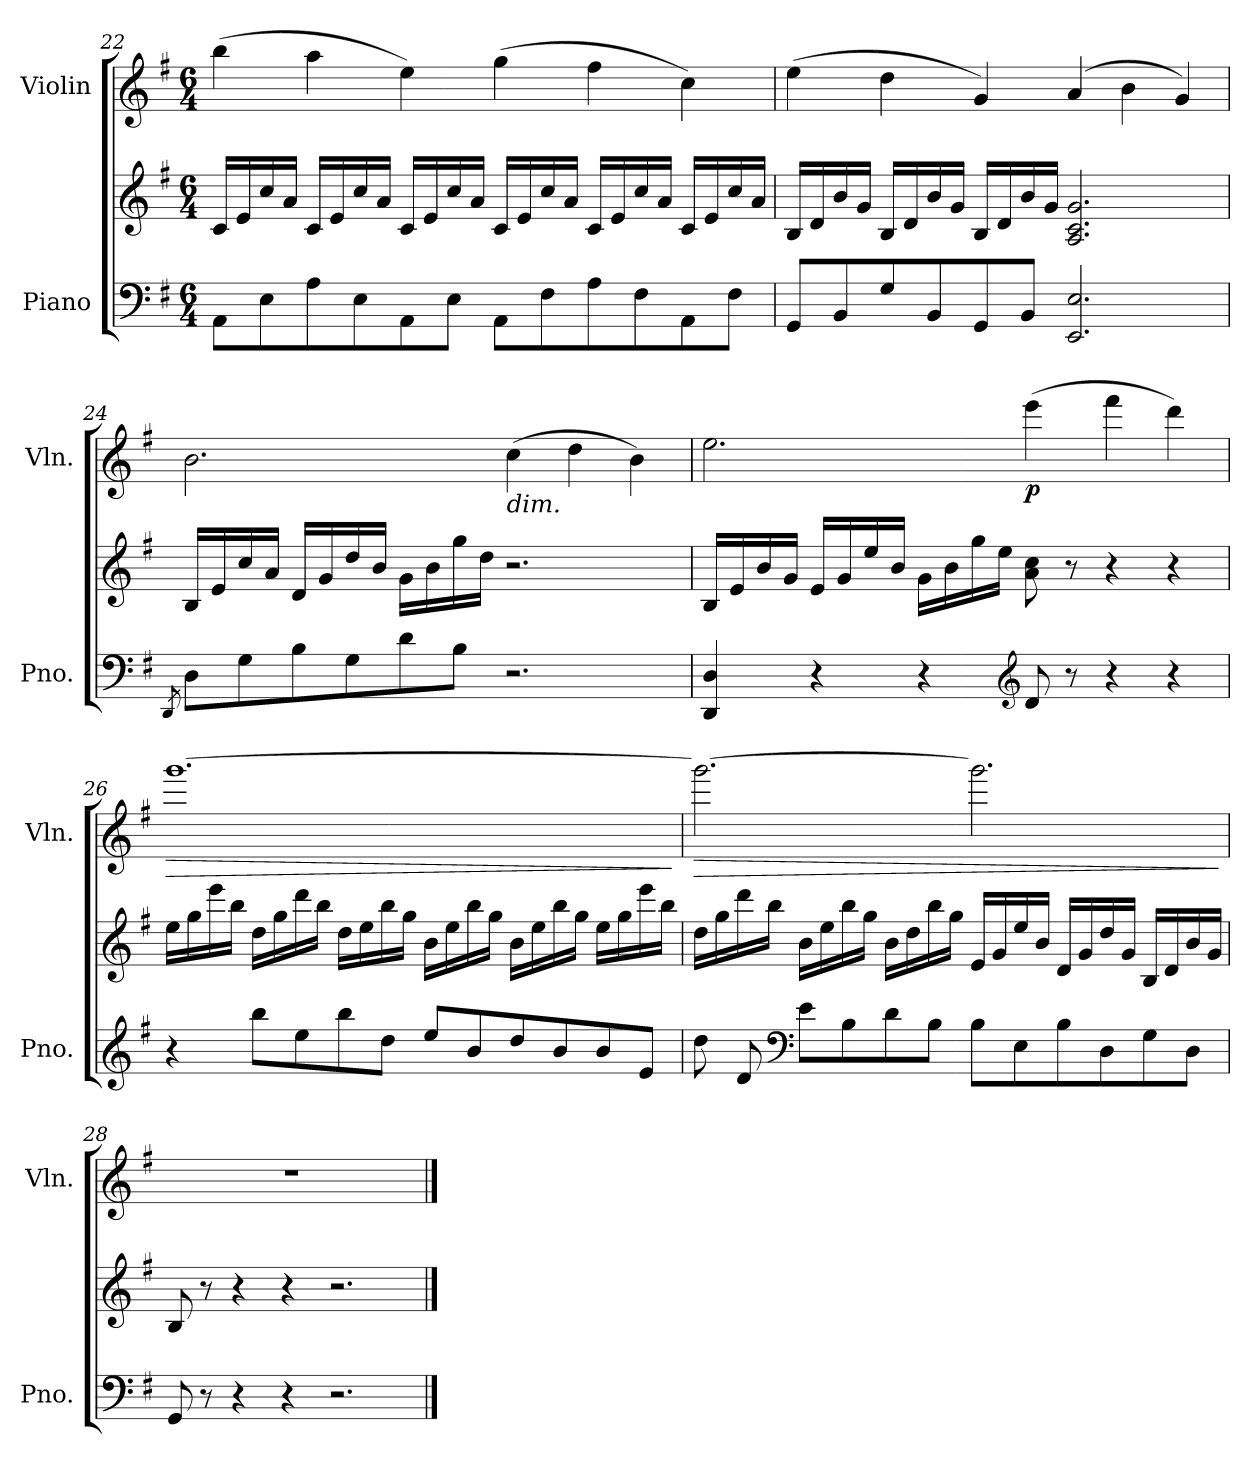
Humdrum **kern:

**kern	**kern	**kern	**dynam
*part2	*part2	*part1	*part1
*staff3	*staff2	*staff1	*staff1
*I"Piano	*	*I"Violin	*
*I'Pno.	*	*I'Vln.	*
!!LO:LB:g=z
*clefF4	*clefG2	*clefG2	*
*k[f#]	*k[f#]	*k[f#]	*
*M6/4	*M6/4	*M6/4	*
=22	=22	=22	=22
8AA\L	16c/LL	(>4bb\	.
.	16e/	.	.
8E\	16cc/	.	.
.	16a/JJ	.	.
8A\	16c/LL	4aa\	.
.	16e/	.	.
8E\	16cc/	.	.
.	16a/JJ	.	.
8AA\	16c/LL	4ee\)	.
.	16e/	.	.
8E\J	16cc/	.	.
.	16a/JJ	.	.
8AA\L	16c/LL	(>4gg\	.
.	16e/	.	.
8F#\	16cc/	.	.
.	16a/JJ	.	.
8A\	16c/LL	4ff#\	.
.	16e/	.	.
8F#\	16cc/	.	.
.	16a/JJ	.	.
8AA\	16c/LL	4cc\)	.
.	16e/	.	.
8F#\J	16cc/	.	.
.	16a/JJ	.	.
=23	=23	=23	=23
8GG/L	16B/LL	(>4ee\	.
.	16d/	.	.
8BB/	16b/	.	.
.	16g/JJ	.	.
8G/	16B/LL	4dd\	.
.	16d/	.	.
8BB/	16b/	.	.
.	16g/JJ	.	.
8GG/	16B/LL	4g/)	.
.	16d/	.	.
8BB/J	16b/	.	.
.	16g/JJ	.	.
2.EE/ 2.E/	2.A/ 2.c/ 2.g/	(>4a/	.
.	.	4b\	.
.	.	4g/)	.
!!LO:LB:g=z
=24	=24	=24	=24
8qDD/	.	.	.
8D\L	16B/LL	2.b\	.
.	16e/	.	.
8G\	16cc/	.	.
.	16a/JJ	.	.
8B\	16d/LL	.	.
.	16g/	.	.
8G\	16dd/	.	.
.	16b/JJ	.	.
8d\	16g\LL	.	.
.	16b\	.	.
8B\J	16gg\	.	.
.	16dd\JJ	.	.
!	!	!LO:TX:b:i:t=dim.	!
2.r	2.r	(>4cc\	.
.	.	4dd\	.
.	.	4b\)	.
=25	=25	=25	=25
4DD/ 4D/	16B/LL	2.ee\	.
.	16e/	.	.
.	16b/	.	.
.	16g/JJ	.	.
4r	16e/LL	.	.
.	16g/	.	.
.	16ee/	.	.
.	16b/JJ	.	.
4r	16g\LL	.	.
.	16b\	.	.
.	16gg\	.	.
.	16ee\JJ	.	.
*clefG2	*	*	*
!	!	!	!LO:DY:b
8d/	8a\ 8cc\	(>4eee\	p
8r	8r	.	.
4r	4r	4fff#\	.
4r	4r	4ddd\)	.
!!LO:PB:g=z
=26	=26	=26	=26
!	!	!	!LO:HP:b
4r	16ee\LL	[1.ggg	>
.	16gg\	.	.
.	16eee\	.	.
.	16bb\JJ	.	.
8bb\L	16dd\LL	.	.
.	16gg\	.	.
8ee\	16ddd\	.	.
.	16bb\JJ	.	.
8bb\	16dd\LL	.	.
.	16ee\	.	.
8dd\J	16bb\	.	.
.	16gg\JJ	.	.
8ee/L	16b\LL	.	.
.	16ee\	.	.
8b/	16bb\	.	.
.	16gg\JJ	.	.
8dd/	16b\LL	.	.
.	16ee\	.	.
8b/	16bb\	.	.
.	16gg\JJ	.	.
8b/	16ee\LL	.	.
.	16gg\	.	.
8e/J	16eee\	.	.
.	16bb\JJ	.	.
.	.	.	]
!!LO:LB:g=z
=27	=27	=27	=27
!	!	!	!LO:HP:b
8dd\	16dd\LL	2.ggg\_	>
.	16gg\	.	.
8d/	16ddd\	.	.
.	16bb\JJ	.	.
*clefF4	*	*	*
8e\L	16b\LL	.	.
.	16ee\	.	.
8B\	16bb\	.	.
.	16gg\JJ	.	.
8d\	16b\LL	.	.
.	16dd\	.	.
8B\J	16bb\	.	.
.	16gg\JJ	.	.
8B\L	16e/LL	2.ggg\]	.
.	16g/	.	.
8E\	16ee/	.	.
.	16b/JJ	.	.
8B\	16d/LL	.	.
.	16g/	.	.
8D\	16dd/	.	.
.	16g/JJ	.	.
8G\	16B/LL	.	.
.	16d/	.	.
8D\J	16b/	.	.
.	16g/JJ	.	.
.	.	.	]
=28	=28	=28	=28
8GG/	8B/	1.r	.
8r	8r	.	.
4r	4r	.	.
4r	4r	.	.
2.r	2.r	.	.
==	==	==	==
*-	*-	*-	*-
